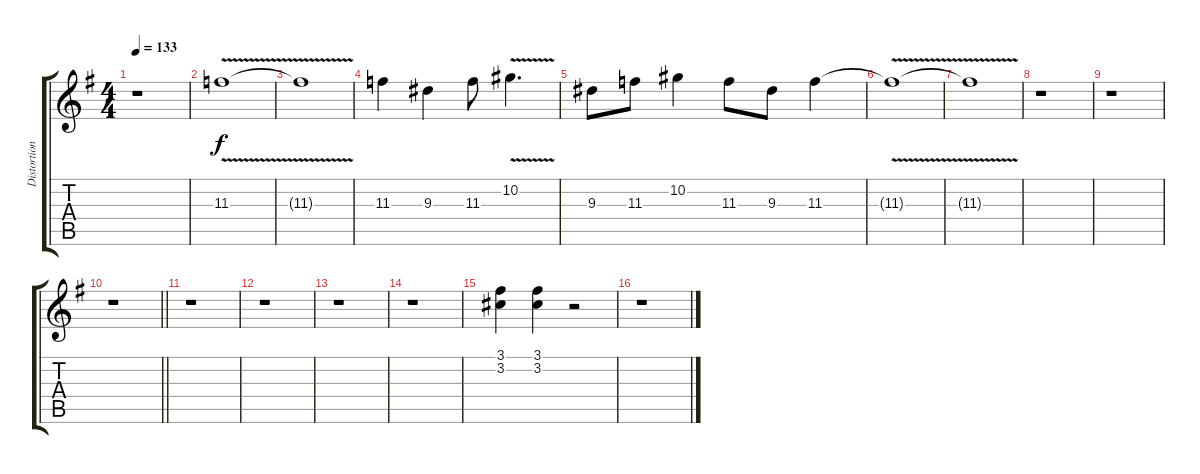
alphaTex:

\track ("Distortion" "Distortion") {instrument distortionguitar}
\staff {score tabs}
\tuning (Eb4 Bb3 Gb3 Db3 Ab2 Eb2) {hide}
\ts (4 4)
\tempo 133
\clef g2
\ks g
r.1{dy f} |
11.3{v}.1 |
11.3{v t}.1 |
11.3.4 9.3.4 11.3.8 10.2{v}.4{d} |
9.3.8 11.3.8 10.2.4 11.3.8 9.3.8 11.3.4 |
11.3{v t}.1 |
11.3{v t}.1 |
r.1 |
r.1 |
\barLineRight lightlight
r.1 |
\section ("" " ")
r.1 |
r.1 |
r.1 |
r.1 |
(3.1 3.2).4 (3.1 3.2).4 r.2 |
r.1
